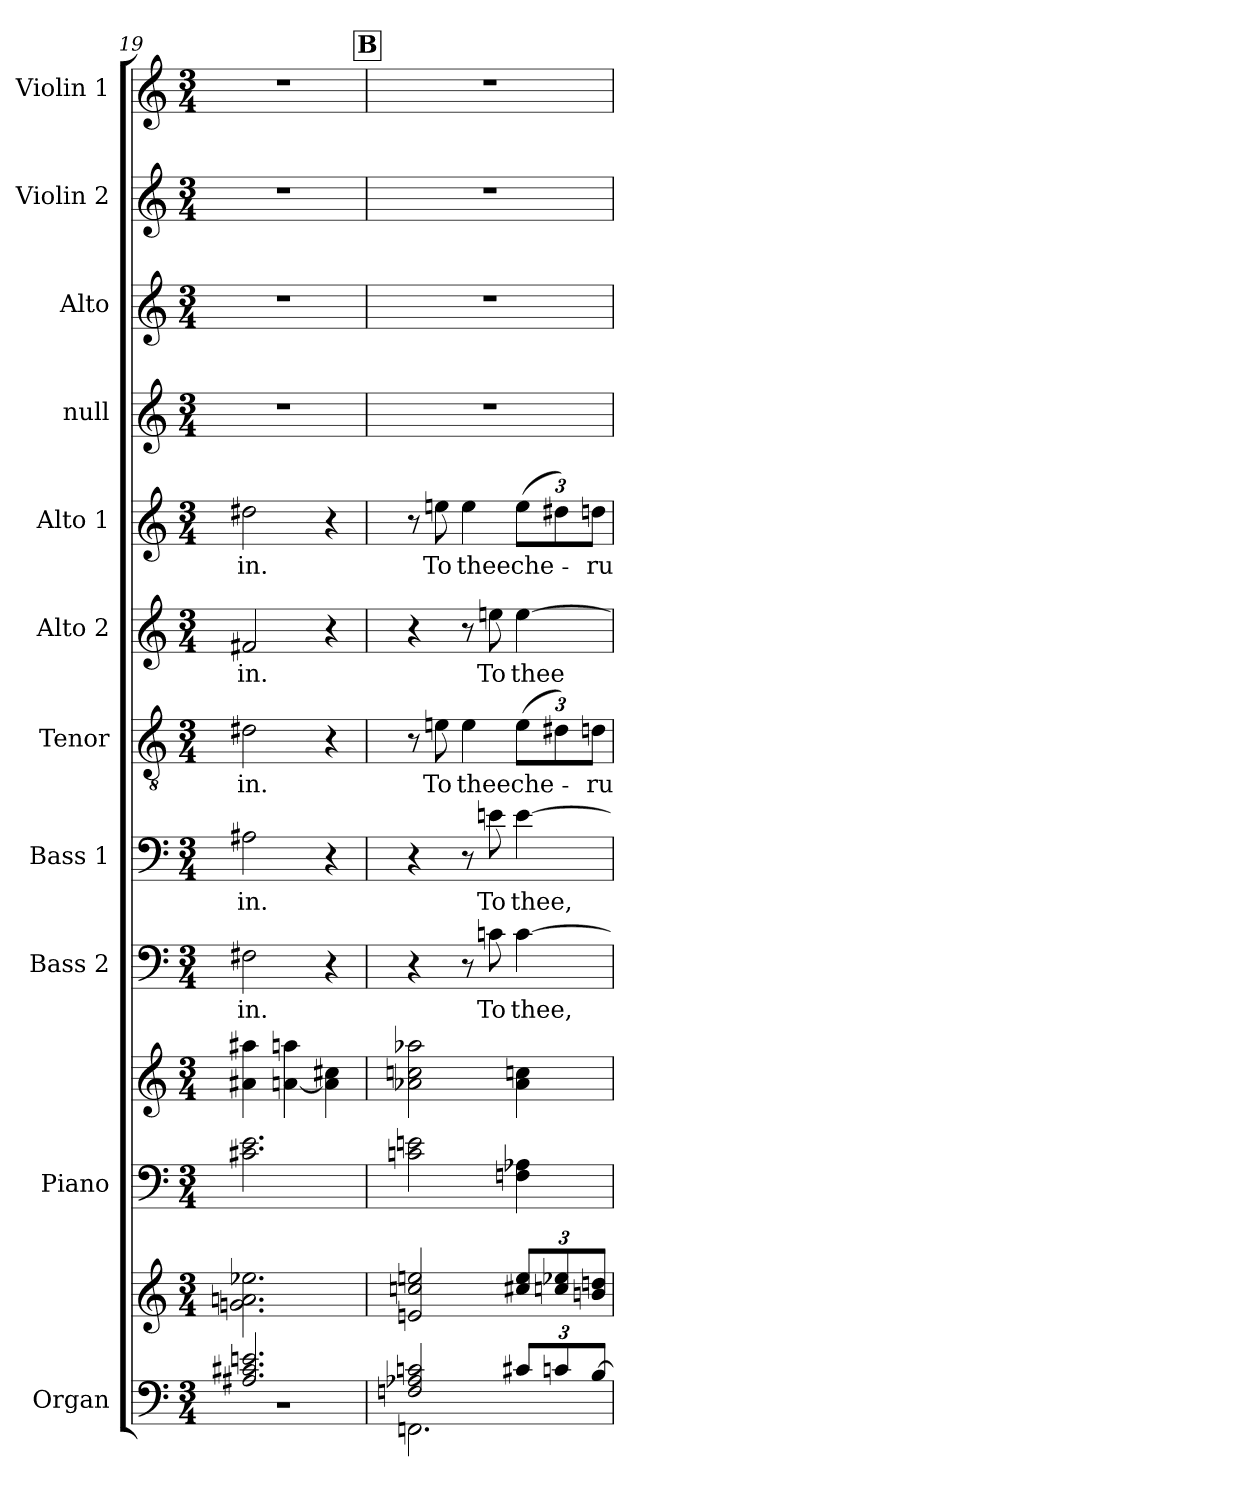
**kern	**kern	**kern	**kern	**kern	**text	**kern	**text	**kern	**text	**kern	**text	**kern	**text	**kern	**kern	**kern	**kern
*part11	*part11	*part10	*part10	*part9	*part9	*part8	*part8	*part7	*part7	*part6	*part6	*part5	*part5	*part4	*part3	*part2	*part1
*staff13	*staff12	*staff11	*staff10	*staff9	*staff9	*staff8	*staff8	*staff7	*staff7	*staff6	*staff6	*staff5	*staff5	*staff4	*staff3	*staff2	*staff1
*I"Organ	*	*I"Piano	*	*I"Bass 2	*	*I"Bass 1	*	*I"Tenor	*	*I"Alto 2	*	*I"Alto 1	*	*I"null	*I"Alto	*I"Violin 2	*I"Violin 1
*I'Org.	*	*	*	*I'B. 2	*	*I'B. 1	*	*I'T.	*	*I'A. 2	*	*I'A. 1	*	*	*	*I'Vln. 2	*I'Vln. 1
!!LO:PB:g=z
*clefF4	*clefG2	*clefF4	*clefG2	*clefF4	*	*clefF4	*	*clefGv2	*	*clefG2	*	*clefG2	*	*clefG2	*clefG2	*clefG2	*clefG2
*k[]	*k[]	*k[]	*k[]	*k[]	*	*k[]	*	*k[]	*	*k[]	*	*k[]	*	*k[]	*k[]	*k[]	*k[]
*M3/4	*M3/4	*M3/4	*M3/4	*M3/4	*	*M3/4	*	*M3/4	*	*M3/4	*	*M3/4	*	*M3/4	*M3/4	*M3/4	*M3/4
=19	=19	=19	=19	=19	=19	=19	=19	=19	=19	=19	=19	=19	=19	=19	=19	=19	=19
*^	*	*	*	*	*	*	*	*	*	*	*	*	*	*	*	*	*
!	!	!	!	!	!	!LO:LY:b	!	!LO:LY:b	!	!LO:LY:b	!	!LO:LY:b	!	!LO:LY:b	!	!	!	!
2.A#X/ 2.c#X/ 2.en/	2.r	2.gn\ 2.an\ 2.ee-X\	2.c#X\ 2.e\	4a#X\ 4aa#X\	2F#X\	-in.	2A#X\	-in.	2d#X\	-in.	2f#X/	-in.	2dd#X\	-in.	2.r	2.r	2.r	2.r
.	.	.	.	[4an\ 4aan\	.	.	.	.	.	.	.	.	.	.	.	.	.	.
.	.	.	.	4a\] 4cc#X\	4r	.	4r	.	4r	.	4r	.	4r	.	.	.	.	.
!!LO:REH:place=s1:a:B:fs=14:t=B
=20	=20	=20	=20	=20	=20	=20	=20	=20	=20	=20	=20	=20	=20	=20	=20	=20	=20	=20
2Fn/ 2A-X/ 2cn/	2.FFn\	2en/ 2ccn/ 2een/	2cn\ 2eni\	2a-X\ 2ccn\ 2aa-X\	4r	.	4r	.	8r	.	4r	.	8r	.	2.r	2.r	2.r	2.r
!	!	!	!	!	!	!	!	!	!	!LO:LY:b	!	!	!	!LO:LY:b	!	!	!	!
.	.	.	.	.	.	.	.	.	8en\	To	.	.	8een\	To	.	.	.	.
!	!	!	!	!	!	!	!	!	!	!LO:LY:b	!	!	!	!LO:LY:b	!	!	!	!
.	.	.	.	.	8r	.	8r	.	4e\	thee	8r	.	4ee\	thee	.	.	.	.
!	!	!	!	!	!	!LO:LY:b	!	!LO:LY:b	!	!	!	!LO:LY:b	!	!	!	!	!	!
.	.	.	.	.	8cn\	To	8en\	To	.	.	8een\	To	.	.	.	.	.	.
*Xbrackettup	*	*Xbrackettup	*	*	*	*	*	*	*	*	*	*	*	*	*	*	*	*
!	!	!	!	!	!	!LO:LY:b	!	!LO:LY:b	!	!	!	!	!	!	!	!	!	!
*	*	*	*	*	*	*	*	*	*Xbrackettup	*	*	*	*	*	*	*	*	*
!	!	!	!	!	!	!	!	!	!	!LO:LY:b	!	!LO:LY:b	!	!	!	!	!	!
*	*	*	*	*	*	*	*	*	*	*	*	*	*Xbrackettup	*	*	*	*	*
!	!	!	!	!	!	!	!	!	!	!	!	!	!	!LO:LY:b	!	!	!	!
12c#X/L	.	12cc#X/ 12ee/L	4Fn\ 4A-X\	4a-i\ 4ccni\	[4c\	thee,	[4e\	thee,	(>12e\L	che-	[4ee\	thee	(>12ee\L	che-	.	.	.	.
12cn/	.	12ccn/ 12ee-X/	.	.	.	.	.	.	12d#X\)	.	.	.	12dd#X\)	.	.	.	.	.
!	!	!	!	!	!	!	!	!	!	!LO:LY:b	!	!	!	!LO:LY:b	!	!	!	!
[12B/J	.	12bn/ 12ddn/J	.	.	.	.	.	.	12dn\J	-ru-	.	.	12ddn\J	-ru-	.	.	.	.
*v	*v	*	*	*	*	*	*	*	*	*	*	*	*	*	*	*	*	*
=	=	=	=	=	=	=	=	=	=	=	=	=	=	=	=	=	=
*-	*-	*-	*-	*-	*-	*-	*-	*-	*-	*-	*-	*-	*-	*-	*-	*-	*-
